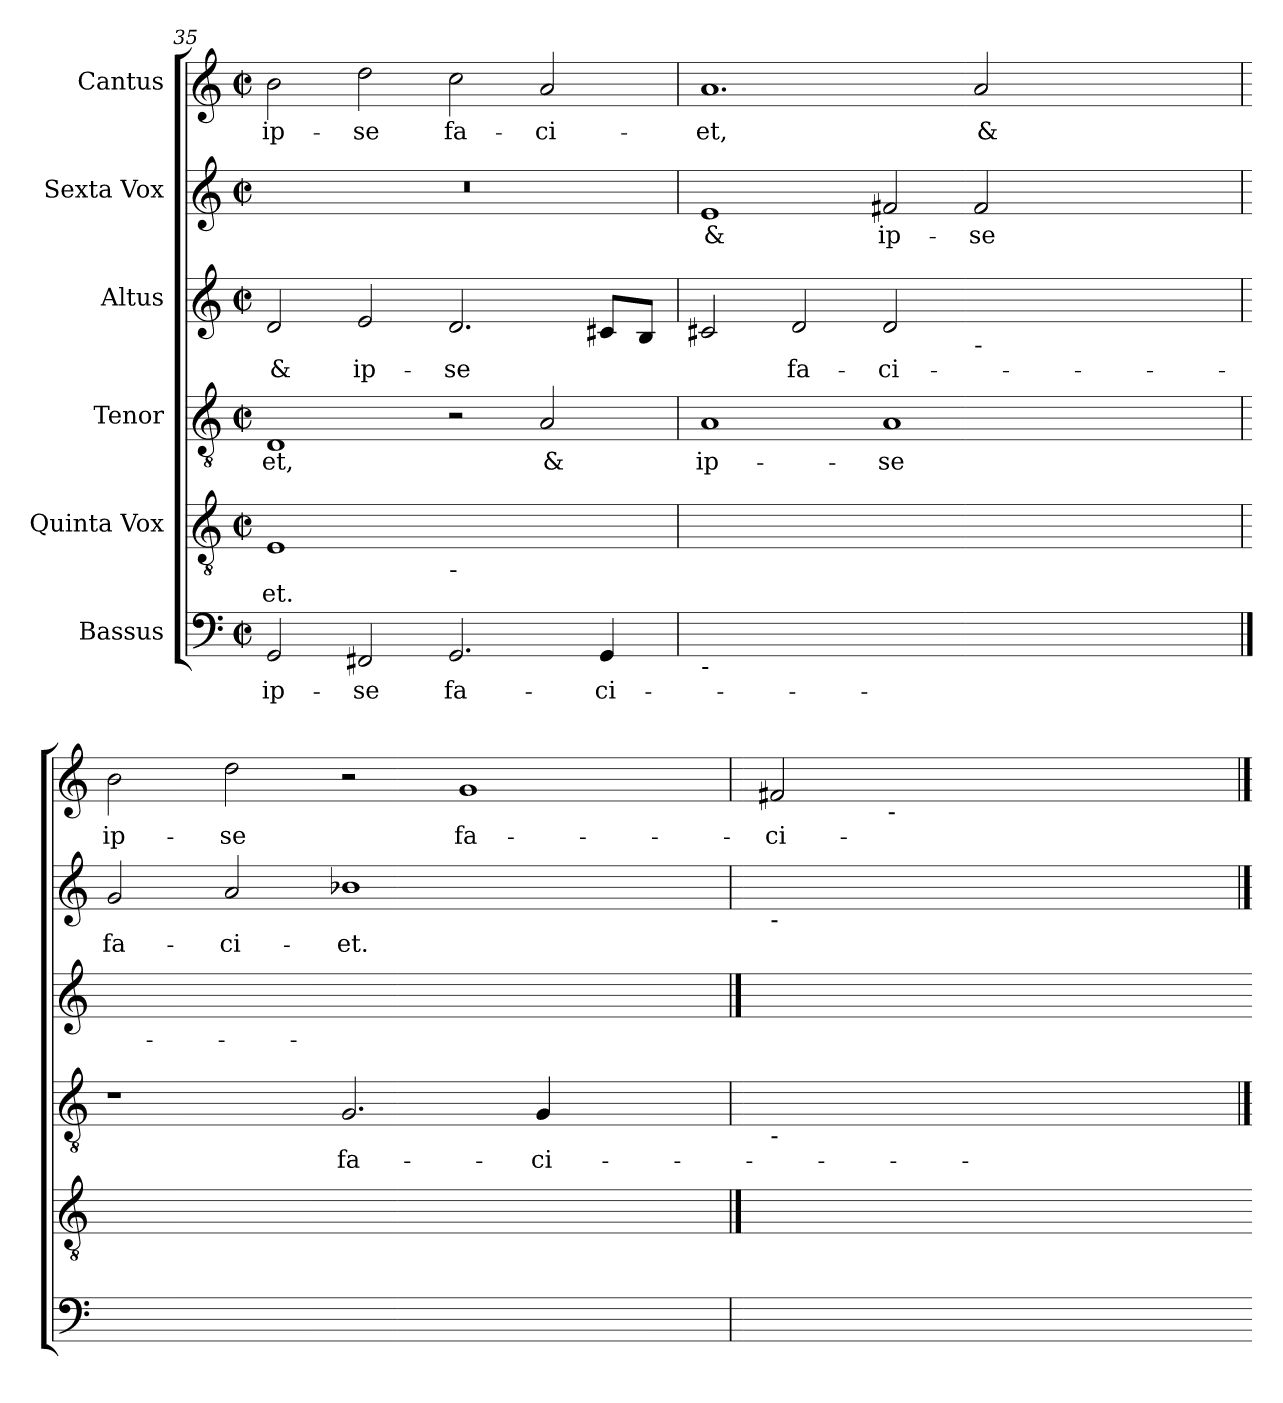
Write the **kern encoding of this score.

**kern	**text	**kern	**text	**kern	**text	**kern	**text	**kern	**text	**kern	**text
*part6	*part6	*part5	*part5	*part4	*part4	*part3	*part3	*part2	*part2	*part1	*part1
*staff6	*staff6	*staff5	*staff5	*staff4	*staff4	*staff3	*staff3	*staff2	*staff2	*staff1	*staff1
*I"Bassus	*	*I"Quinta Vox	*	*I"Tenor	*	*I"Altus	*	*I"Sexta Vox	*	*I"Cantus	*
*clefF4	*	*clefGv2	*	*clefGv2	*	*clefG2	*	*clefG2	*	*clefG2	*
*k[]	*	*k[]	*	*k[]	*	*k[]	*	*k[]	*	*k[]	*
*C:	*	*C:	*	*C:	*	*C:	*	*C:	*	*C:	*
*M4/2	*	*M4/2	*	*M4/2	*	*M4/2	*	*M4/2	*	*M4/2	*
*met(c|)	*	*met(c|)	*	*met(c|)	*	*met(c|)	*	*met(c|)	*	*met(c|)	*
=35A	=35A	=35A	=35A	=35A	=35A	=35A	=35A	=35A	=35A	=35A	=35A
!	!LO:LY:b	!	!LO:LY:b	!	!LO:LY:b	!	!LO:LY:b	!	!	!	!LO:LY:b
2GG	ip-	1E	-et.	1D	-et,	2d	&	0r	.	2b	ip-
!	!LO:LY:b	!	!	!	!	!	!LO:LY:b	!	!	!	!LO:LY:b
2FF#X	-se	.	.	.	.	2e	ip-	.	.	2dd	-se
!	!	!LO:TX:b:t=-	!	!	!	!	!	!	!	!	!
!	!LO:LY:b	!	!	!	!	!	!LO:LY:b	!	!	!	!LO:LY:b
2.GG	fa-	[1Dyy	.	2r	.	2.d	-se	.	.	2cc	fa-
!	!	!	!	!	!LO:LY:b	!	!	!	!	!	!LO:LY:b
.	.	.	.	2A	&	.	.	.	.	2a	-ci-
!	!LO:LY:b	!	!	!	!	!	!	!	!	!	!
4GG	-ci-	.	.	.	.	8c#L	.	.	.	.	.
.	.	.	.	.	.	8BJ	.	.	.	.	.
=36A	=36A	=36A	=36A	=36A	=36A	=36A	=36A	=36A	=36A	=36A	=36A
!LO:TX:b:t=-	!	!	!	!	!	!	!	!	!	!	!
!	!LO:LY:b	!	!	!	!LO:LY:b	!	!	!	!LO:LY:b	!	!LO:LY:b
[1Dyy	-et.	0Dyy_	.	1A	ip-	2c#X	.	1e	&	1.a	-et,
!	!	!	!	!	!	!	!LO:LY:b	!	!	!	!
.	.	.	.	.	.	2d	fa-	.	.	.	.
!	!	!	!	!	!LO:LY:b	!	!LO:LY:b	!	!LO:LY:b	!	!
1Dyy]	.	.	.	1A	-se	2d	-ci-	2f#X	ip-	.	.
!	!	!	!	!	!	!LO:TX:b:t=-	!	!	!	!	!
!	!	!	!	!	!	!	!LO:LY:b	!	!LO:LY:b	!	!LO:LY:b
.	.	.	.	.	.	[0dyy	-et.	2f#	-se	2a	&
1.ryy	.	1.ryy	.	1.ryy	.	.	.	1.ryy	.	1.ryy	.
==37A	=37A	=37A	=37A	=37A	=37A	=37A	=37A	=37A	=37A	=37A	=37A
!	!	!	!	!	!	!	!	!	!LO:LY:b	!	!LO:LY:b
0ryy	.	1Dyy_	.	1r	.	1dyy_	.	2g	fa-	2b	ip-
!	!	!	!	!	!	!	!	!	!LO:LY:b	!	!LO:LY:b
.	.	.	.	.	.	.	.	2a	-ci-	2dd	-se
!	!	!	!	!	!LO:LY:b	!	!	!	!LO:LY:b	!	!
.	.	1Dyy]	.	2.G	fa-	1dyy]	.	1b-X	-et.	2r	.
!	!	!	!	!	!	!	!	!	!	!	!LO:LY:b
.	.	.	.	.	.	.	.	.	.	1g	fa-
!	!	!	!	!	!LO:LY:b	!	!	!	!	!	!
.	.	.	.	4G	-ci-	.	.	.	.	.	.
2ryy	.	2ryy	.	2ryy	.	2ryy	.	2ryy	.	.	.
=38A	=38A	==38A	=38A	=38A	=38A	==38A	=38A	=38A	=38A	=38A	=38A
!	!	!	!	!	!	!	!	!LO:TX:b:t=-	!	!	!
!	!	!	!	!LO:TX:b:t=-	!	!	!	!	!	!	!
!	!	!	!	!	!LO:LY:b	!	!	!	!	!	!LO:LY:b
0ryy	.	0ryy	.	[1Ayy	-et.	0ryy	.	[1ayy	.	2f#X	-ci-
!	!	!	!	!	!	!	!	!	!	!LO:TX:b:t=-	!
!	!	!	!	!	!	!	!	!	!	!	!LO:LY:b
.	.	.	.	.	.	.	.	.	.	1f#yy	-et.
.	.	.	.	1Ayy]	.	.	.	1ayy]	.	.	.
.	.	.	.	.	.	.	.	.	.	2ryy	.
=	==	=	==	==	==	=	==	==	==	==	==
*-	*-	*-	*-	*-	*-	*-	*-	*-	*-	*-	*-
